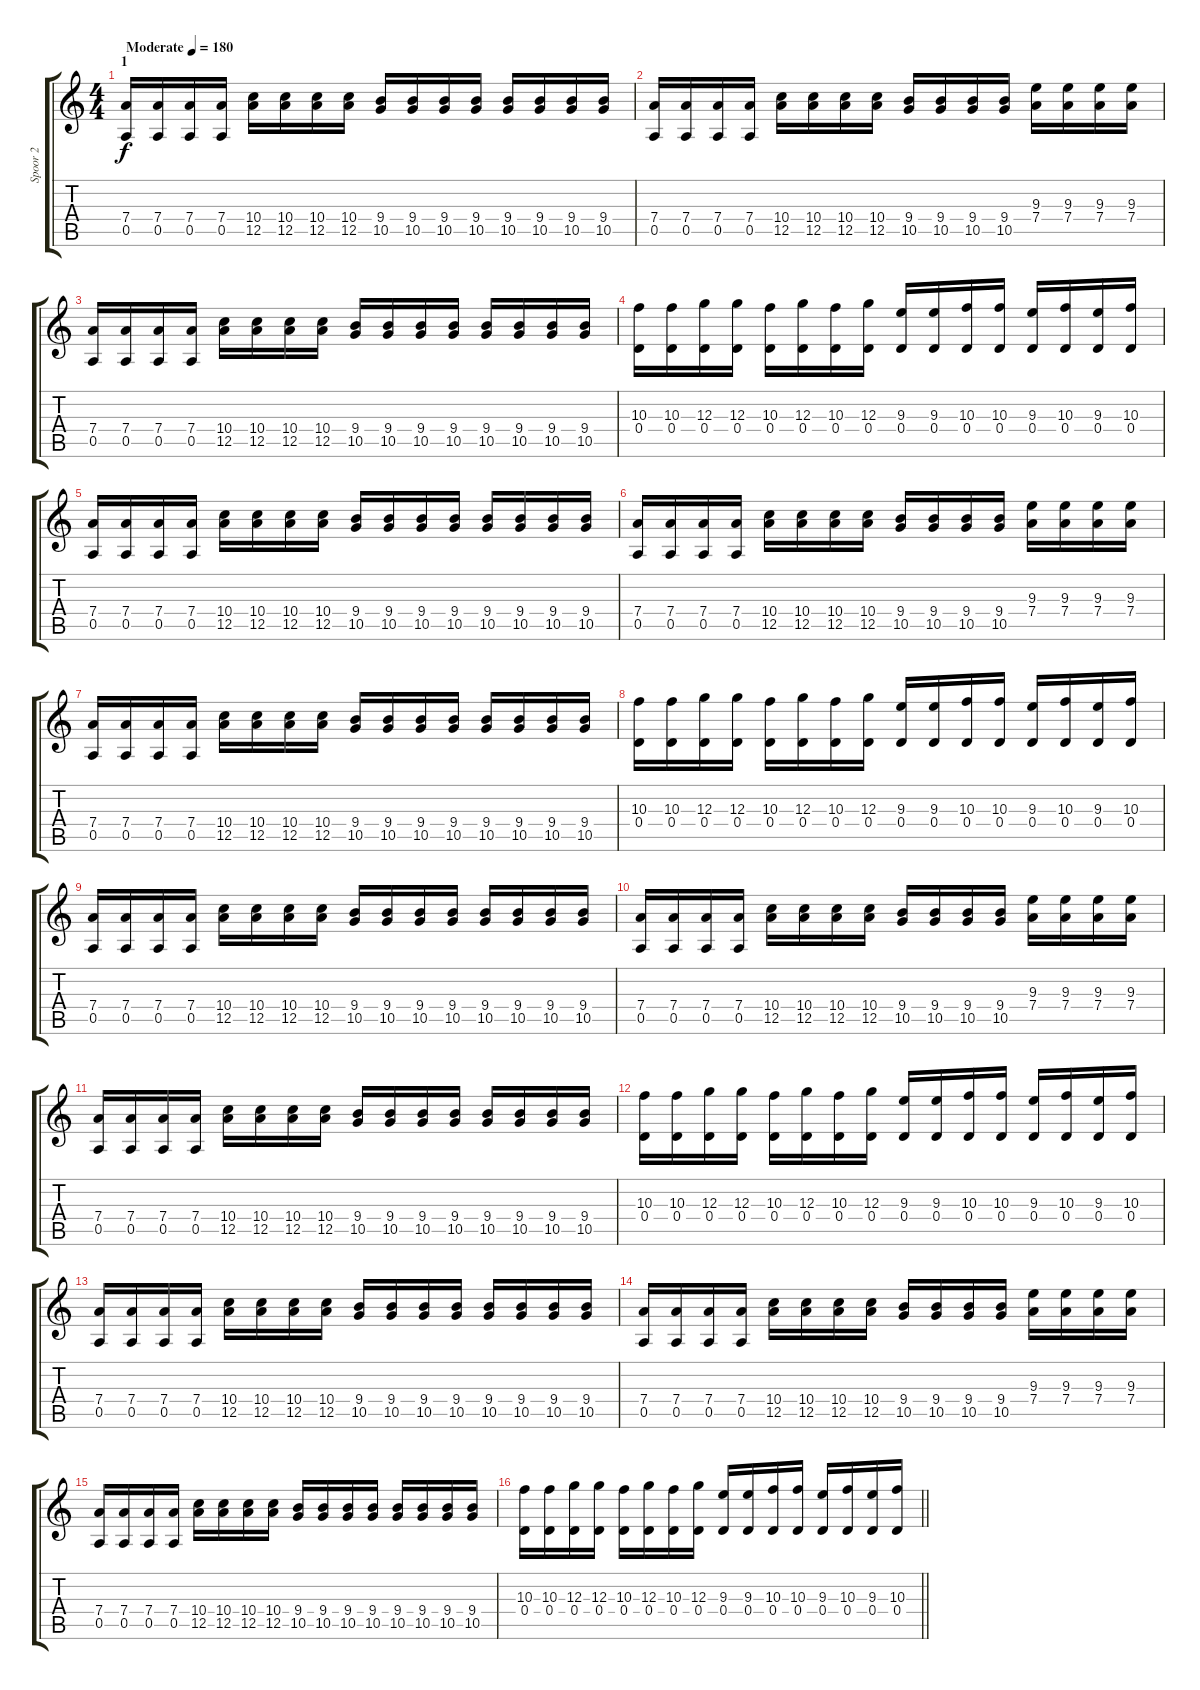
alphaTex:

\track ("Spoor 2" "Spoor 2") {instrument distortionguitar}
\staff {score tabs}
\tuning (E4 B3 G3 D3 A2 E2) {hide}
\ts (4 4)
\section ("" "1")
\tempo (180 "Moderate")
\clef g2
\ks c
(7.4 0.5).16{dy f instrument distortionguitar} (7.4 0.5).16 (7.4 0.5).16 (7.4 0.5).16 (10.4 12.5).16 (10.4 12.5).16 (10.4 12.5).16 (10.4 12.5).16 (9.4 10.5).16 (9.4 10.5).16 (9.4 10.5).16 (9.4 10.5).16 (9.4 10.5).16 (9.4 10.5).16 (9.4 10.5).16 (9.4 10.5).16 |
(7.4 0.5).16 (7.4 0.5).16 (7.4 0.5).16 (7.4 0.5).16 (10.4 12.5).16 (10.4 12.5).16 (10.4 12.5).16 (10.4 12.5).16 (9.4 10.5).16 (9.4 10.5).16 (9.4 10.5).16 (9.4 10.5).16 (9.3 7.4).16 (9.3 7.4).16 (9.3 7.4).16 (9.3 7.4).16 |
(7.4 0.5).16 (7.4 0.5).16 (7.4 0.5).16 (7.4 0.5).16 (10.4 12.5).16 (10.4 12.5).16 (10.4 12.5).16 (10.4 12.5).16 (9.4 10.5).16 (9.4 10.5).16 (9.4 10.5).16 (9.4 10.5).16 (9.4 10.5).16 (9.4 10.5).16 (9.4 10.5).16 (9.4 10.5).16 |
(10.3 0.4).16 (10.3 0.4).16 (12.3 0.4).16 (12.3 0.4).16 (10.3 0.4).16 (12.3 0.4).16 (10.3 0.4).16 (12.3 0.4).16 (9.3 0.4).16 (9.3 0.4).16 (10.3 0.4).16 (10.3 0.4).16 (9.3 0.4).16 (10.3 0.4).16 (9.3 0.4).16 (10.3 0.4).16 |
(7.4 0.5).16 (7.4 0.5).16 (7.4 0.5).16 (7.4 0.5).16 (10.4 12.5).16 (10.4 12.5).16 (10.4 12.5).16 (10.4 12.5).16 (9.4 10.5).16 (9.4 10.5).16 (9.4 10.5).16 (9.4 10.5).16 (9.4 10.5).16 (9.4 10.5).16 (9.4 10.5).16 (9.4 10.5).16 |
(7.4 0.5).16 (7.4 0.5).16 (7.4 0.5).16 (7.4 0.5).16 (10.4 12.5).16 (10.4 12.5).16 (10.4 12.5).16 (10.4 12.5).16 (9.4 10.5).16 (9.4 10.5).16 (9.4 10.5).16 (9.4 10.5).16 (9.3 7.4).16 (9.3 7.4).16 (9.3 7.4).16 (9.3 7.4).16 |
(7.4 0.5).16 (7.4 0.5).16 (7.4 0.5).16 (7.4 0.5).16 (10.4 12.5).16 (10.4 12.5).16 (10.4 12.5).16 (10.4 12.5).16 (9.4 10.5).16 (9.4 10.5).16 (9.4 10.5).16 (9.4 10.5).16 (9.4 10.5).16 (9.4 10.5).16 (9.4 10.5).16 (9.4 10.5).16 |
(10.3 0.4).16 (10.3 0.4).16 (12.3 0.4).16 (12.3 0.4).16 (10.3 0.4).16 (12.3 0.4).16 (10.3 0.4).16 (12.3 0.4).16 (9.3 0.4).16 (9.3 0.4).16 (10.3 0.4).16 (10.3 0.4).16 (9.3 0.4).16 (10.3 0.4).16 (9.3 0.4).16 (10.3 0.4).16 |
(7.4 0.5).16 (7.4 0.5).16 (7.4 0.5).16 (7.4 0.5).16 (10.4 12.5).16 (10.4 12.5).16 (10.4 12.5).16 (10.4 12.5).16 (9.4 10.5).16 (9.4 10.5).16 (9.4 10.5).16 (9.4 10.5).16 (9.4 10.5).16 (9.4 10.5).16 (9.4 10.5).16 (9.4 10.5).16 |
(7.4 0.5).16 (7.4 0.5).16 (7.4 0.5).16 (7.4 0.5).16 (10.4 12.5).16 (10.4 12.5).16 (10.4 12.5).16 (10.4 12.5).16 (9.4 10.5).16 (9.4 10.5).16 (9.4 10.5).16 (9.4 10.5).16 (9.3 7.4).16 (9.3 7.4).16 (9.3 7.4).16 (9.3 7.4).16 |
(7.4 0.5).16 (7.4 0.5).16 (7.4 0.5).16 (7.4 0.5).16 (10.4 12.5).16 (10.4 12.5).16 (10.4 12.5).16 (10.4 12.5).16 (9.4 10.5).16 (9.4 10.5).16 (9.4 10.5).16 (9.4 10.5).16 (9.4 10.5).16 (9.4 10.5).16 (9.4 10.5).16 (9.4 10.5).16 |
(10.3 0.4).16 (10.3 0.4).16 (12.3 0.4).16 (12.3 0.4).16 (10.3 0.4).16 (12.3 0.4).16 (10.3 0.4).16 (12.3 0.4).16 (9.3 0.4).16 (9.3 0.4).16 (10.3 0.4).16 (10.3 0.4).16 (9.3 0.4).16 (10.3 0.4).16 (9.3 0.4).16 (10.3 0.4).16 |
(7.4 0.5).16 (7.4 0.5).16 (7.4 0.5).16 (7.4 0.5).16 (10.4 12.5).16 (10.4 12.5).16 (10.4 12.5).16 (10.4 12.5).16 (9.4 10.5).16 (9.4 10.5).16 (9.4 10.5).16 (9.4 10.5).16 (9.4 10.5).16 (9.4 10.5).16 (9.4 10.5).16 (9.4 10.5).16 |
(7.4 0.5).16 (7.4 0.5).16 (7.4 0.5).16 (7.4 0.5).16 (10.4 12.5).16 (10.4 12.5).16 (10.4 12.5).16 (10.4 12.5).16 (9.4 10.5).16 (9.4 10.5).16 (9.4 10.5).16 (9.4 10.5).16 (9.3 7.4).16 (9.3 7.4).16 (9.3 7.4).16 (9.3 7.4).16 |
(7.4 0.5).16 (7.4 0.5).16 (7.4 0.5).16 (7.4 0.5).16 (10.4 12.5).16 (10.4 12.5).16 (10.4 12.5).16 (10.4 12.5).16 (9.4 10.5).16 (9.4 10.5).16 (9.4 10.5).16 (9.4 10.5).16 (9.4 10.5).16 (9.4 10.5).16 (9.4 10.5).16 (9.4 10.5).16 |
\barLineRight lightlight
(10.3 0.4).16 (10.3 0.4).16 (12.3 0.4).16 (12.3 0.4).16 (10.3 0.4).16 (12.3 0.4).16 (10.3 0.4).16 (12.3 0.4).16 (9.3 0.4).16 (9.3 0.4).16 (10.3 0.4).16 (10.3 0.4).16 (9.3 0.4).16 (10.3 0.4).16 (9.3 0.4).16 (10.3 0.4).16
